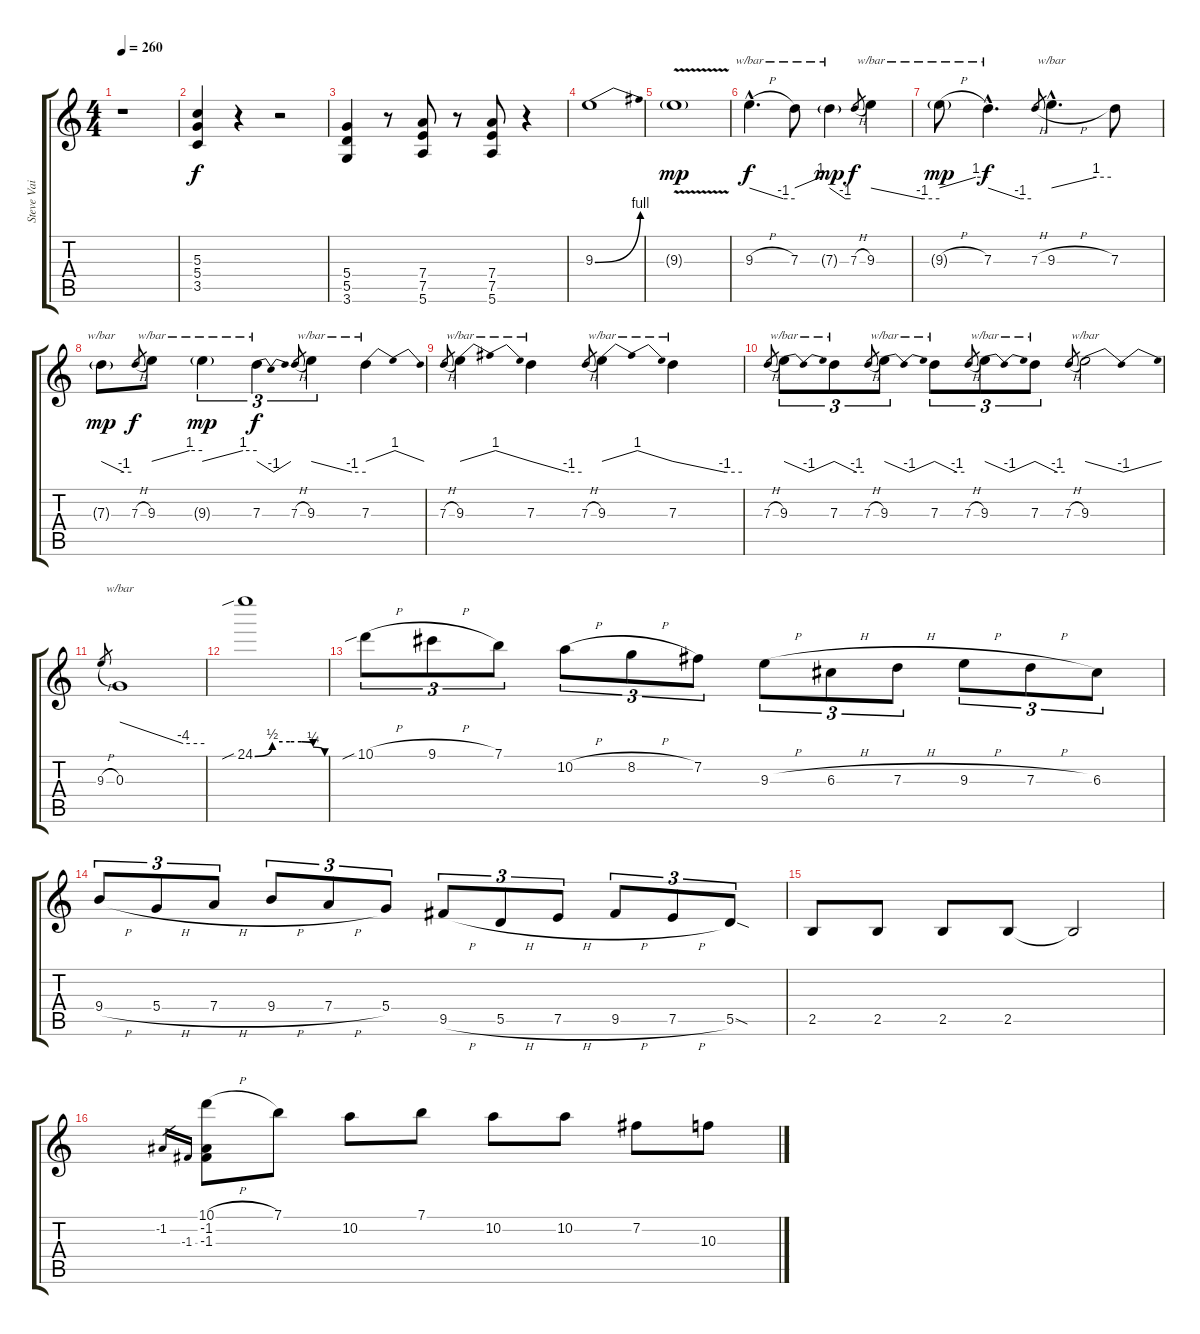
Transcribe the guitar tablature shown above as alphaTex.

\track ("Steve Vai" "Steve Vai") {instrument distortionguitar}
\staff {score tabs}
\tuning (E4 B3 G3 D3 A2 E2) {hide}
\ts (4 4)
\tempo 260
\clef g2
\ks c
r.1{dy f} |
(5.3 5.4 3.5).4 r.4 r.2 |
(5.4 5.5 3.6).4 r.8 (7.4 7.5 5.6).8 r.8 (7.4 7.5 5.6).8 r.4 |
9.3{be (bend 0 0 60 4)}.1 |
9.3{v g}.1{dy mp} |
9.3{h hac}.4{d tbe (custom default 0 0 45 -4 60 -4) dy f} 7.3.8{tbe (custom default 0 0 45 4 60 4)} 7.3{g}.4{tbe (custom default 0 0 45 -4 60 -4) dy mp} 7.3{h}.8{gr dy f} 9.3.4{tbe (custom default 0 0 45 -4 60 -4)} |
9.3{h g}.8{tbe (custom default 0 0 45 4 60 4) dy mp} 7.3{hac}.4{d tbe (custom default 0 0 45 -4 60 -4) dy f} 7.3{h}.8{gr} 9.3{h hac}.4{d tbe (custom default 0 0 45 4 60 4)} 7.3.8 |
7.3{g}.8{tbe (custom default 0 0 45 -4 60 -4) dy mp} 7.3{h}.8{gr dy f} 9.3.8{tbe (custom default 0 0 45 4 60 4)} 9.3{g}.4{tu (3 2) tbe (custom default 0 0 45 4 60 4) dy mp} 7.3.4{tu (3 2) tbe (dip default 0 0 30 -4 60 0) dy f} 7.3{h}.8{gr} 9.3.4{tu (3 2) tbe (custom default 0 0 45 -4 60 -4)} 7.3.4{tbe (dip default 0 0 30 4 60 0)} |
7.3{h}.8{gr} 9.3.4{tbe (dip default 0 0 30 4 60 0)} 7.3.4{tbe (custom default 0 0 45 -4 60 -4)} 7.3{h}.8{gr} 9.3.4{tbe (dip default 0 0 30 4 60 0)} 7.3.4{tbe (custom default 0 0 45 -4 60 -4)} |
7.3{h}.8{gr} 9.3.8{tu (3 2) tbe (dip default 0 0 30 -4 60 0)} 7.3.8{tu (3 2) tbe (custom default 0 0 45 -4 60 -4)} 7.3{h}.8{gr} 9.3.8{tu (3 2) tbe (dip default 0 0 30 -4 60 0)} 7.3.8{tu (3 2) tbe (custom default 0 0 45 -4 60 -4)} 7.3{h}.8{gr} 9.3.8{tu (3 2) tbe (dip default 0 0 30 -4 60 0)} 7.3.8{tu (3 2) tbe (custom default 0 0 45 -4 60 -4)} 7.3{h}.8{gr} 9.3.2{tbe (dip default 0 0 30 -4 60 0)} |
9.3{h}.8{gr} 0.3.1{tbe (custom default 0 0 45 -16 60 -16)} |
24.1{be (custom 0 0 15 2 30 2 40 2 50 1 60 0) sib}.1 |
10.1{sib h}.8{tu (3 2)} 9.1{h}.8{tu (3 2)} 7.1.8{tu (3 2)} 10.2{h}.8{tu (3 2)} 8.2{h}.8{tu (3 2)} 7.2.8{tu (3 2)} 9.3{h}.8{tu (3 2)} 6.3{h}.8{tu (3 2)} 7.3{h}.8{tu (3 2)} 9.3{h}.8{tu (3 2)} 7.3{h}.8{tu (3 2)} 6.3.8{tu (3 2)} |
9.4{h}.8{tu (3 2)} 5.4{h}.8{tu (3 2)} 7.4{h}.8{tu (3 2)} 9.4{h}.8{tu (3 2)} 7.4{h}.8{tu (3 2)} 5.4.8{tu (3 2)} 9.5{h}.8{tu (3 2)} 5.5{h}.8{tu (3 2)} 7.5{h}.8{tu (3 2)} 9.5{h}.8{tu (3 2)} 7.5{h}.8{tu (3 2)} 5.5{sod}.8{tu (3 2)} |
2.5.8 2.5.8 2.5.8 2.5.8 2.5{t}.2 |
-1.2.16{gr} -1.3.16{gr} (10.1{h} -1.2 -1.3).8 7.1.8 10.2.8 7.1.8 10.2.8 10.2.8 7.2.8 10.3.8
